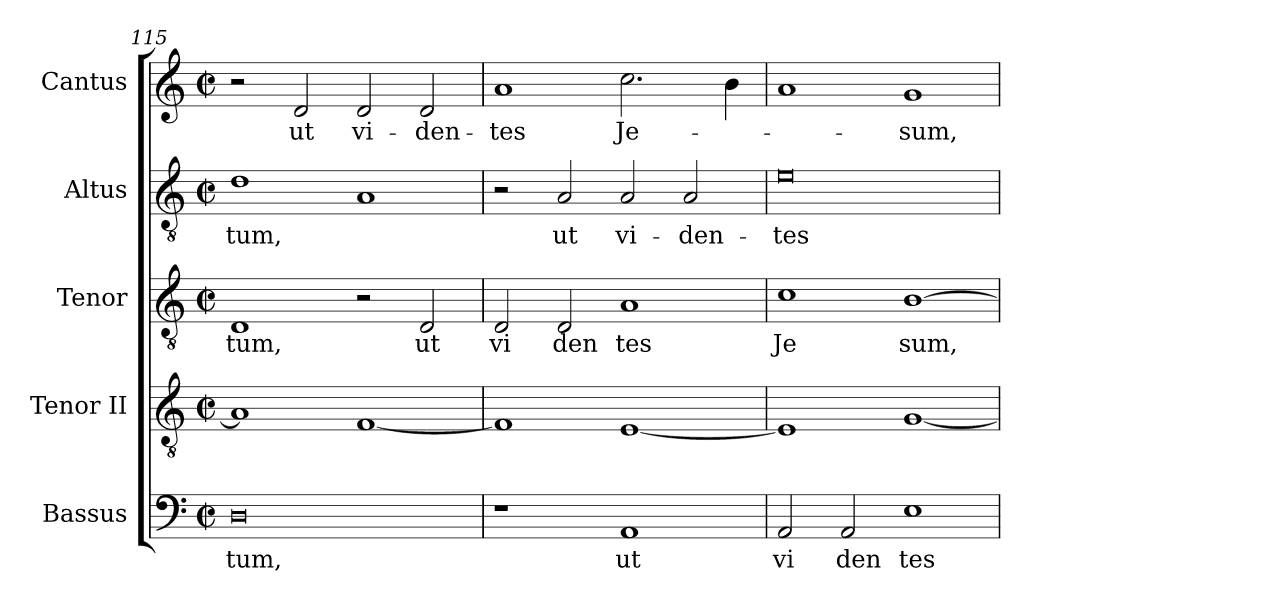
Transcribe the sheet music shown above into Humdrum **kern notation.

**kern	**text	**kern	**kern	**text	**kern	**text	**kern	**text
*part5	*part5	*part4	*part3	*part3	*part2	*part2	*part1	*part1
*staff5	*staff5	*staff4	*staff3	*staff3	*staff2	*staff2	*staff1	*staff1
*I"Bassus	*	*I"Tenor II	*I"Tenor	*	*I"Altus	*	*I"Cantus	*
*I'Bassus	*	*	*I'Tenor	*	*I'Altus	*	*I'Cantus	*
*clefF4	*	*clefGv2	*clefGv2	*	*clefGv2	*	*clefG2	*
*	*	*	*k[]	*	*k[]	*	*	*
*	*	*	*C:	*	*C:	*	*	*
*M2/2	*	*M2/2	*M2/2	*	*M2/2	*	*M2/2	*
*met(c|)	*	*met(c|)	*met(c|)	*	*met(c|)	*	*met(c|)	*
=115	=115	=115	=115	=115	=115	=115	=115	=115
!	!LO:LY:b:cj	!	!	!LO:LY:b:cj	!	!LO:LY:b	!	!
0D	-tum,	1A]	1D	tum,	1d	-tum,	2r	.
!	!	!	!	!	!	!	!	!LO:LY:b:cj
.	.	.	.	.	.	.	2d/	ut
!	!	!	!	!	!	!	!	!LO:LY:b:cj
.	.	[<1F	2r	.	1A	.	2d/	vi-
!	!	!	!	!LO:LY:b:cj	!	!	!	!LO:LY:b:cj
.	.	.	2D/	ut	.	.	2d/	-den-
=116	=116	=116	=116	=116	=116	=116	=116	=116
!	!	!	!	!LO:LY:b:cj	!	!	!	!LO:LY:b:cj
1r	.	1F]	2D/	vi	2r	.	1a	-tes
!	!	!	!	!LO:LY:b:cj	!	!LO:LY:b:cj	!	!
.	.	.	2D/	den	2A/	ut	.	.
!	!LO:LY:b:cj	!	!	!LO:LY:b:cj	!	!LO:LY:b:cj	!	!LO:LY:b:cj
1AA	ut	[<1E	1A	tes	2A/	vi-	2.cc\	Je-
!	!	!	!	!	!	!LO:LY:b:cj	!	!
.	.	.	.	.	2A/	-den-	.	.
.	.	.	.	.	.	.	4b\	.
=117	=117	=117	=117	=117	=117	=117	=117	=117
!	!LO:LY:b:cj	!	!	!LO:LY:b:cj	!	!LO:LY:b:cj	!	!
2AA/	vi	1E]	1c	Je	0e	-tes	1a	.
!	!LO:LY:b:cj	!	!	!	!	!	!	!
2AA/	den	.	.	.	.	.	.	.
!	!LO:LY:b:cj	!	!	!LO:LY:b	!	!	!	!LO:LY:b:cj
1E	tes	[<1G	[>1B	sum,	.	.	1g	-sum,
=	=	=	=	=	=	=	=	=
*-	*-	*-	*-	*-	*-	*-	*-	*-
